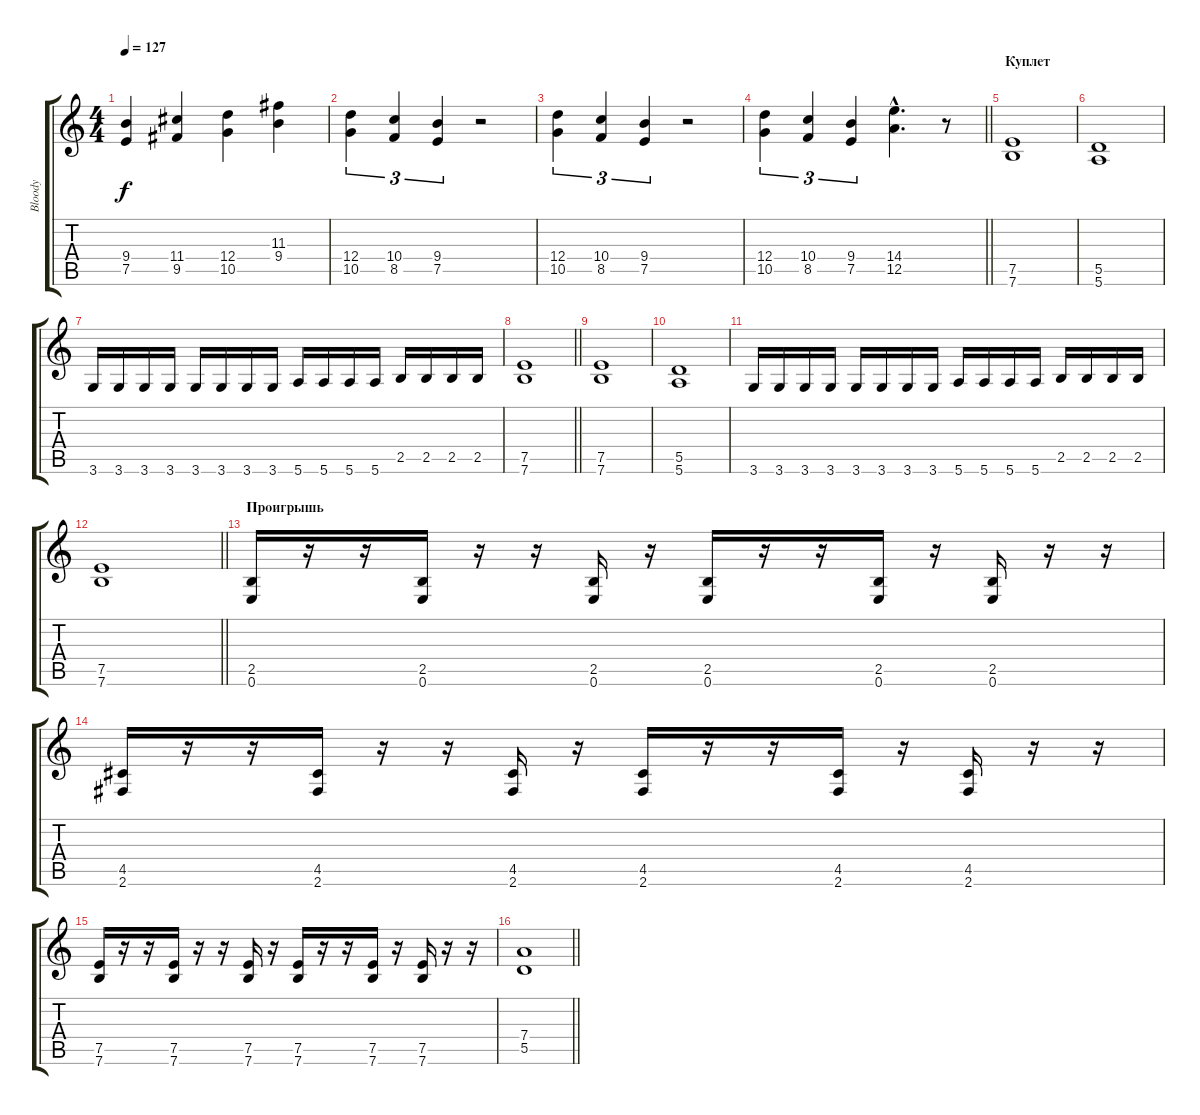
\track ("Bloody" "Bloody") {instrument overdrivenguitar}
\staff {score tabs}
\tuning (E4 B3 G3 D3 A2 E2) {hide}
\ts (4 4)
\tempo 127
\clef g2
\ks c
(9.4 7.5).4{dy f} (11.4 9.5).4 (12.4 10.5).4 (11.3 9.4).4 |
(12.4 10.5).4{tu (3 2)} (10.4 8.5).4{tu (3 2)} (9.4 7.5).4{tu (3 2)} r.2 |
(12.4 10.5).4{tu (3 2)} (10.4 8.5).4{tu (3 2)} (9.4 7.5).4{tu (3 2)} r.2 |
\barLineRight lightlight
(12.4 10.5).4{tu (3 2)} (10.4 8.5).4{tu (3 2)} (9.4 7.5).4{tu (3 2)} (14.4{hac} 12.5{hac}).4{d} r.8 |
\section ("" "Куплет")
(7.5 7.6).1 |
(5.5 5.6).1 |
3.6.16 3.6.16 3.6.16 3.6.16 3.6.16 3.6.16 3.6.16 3.6.16 5.6.16 5.6.16 5.6.16 5.6.16 2.5.16 2.5.16 2.5.16 2.5.16 |
\barLineRight lightlight
(7.5 7.6).1 |
(7.5 7.6).1 |
(5.5 5.6).1 |
3.6.16 3.6.16 3.6.16 3.6.16 3.6.16 3.6.16 3.6.16 3.6.16 5.6.16 5.6.16 5.6.16 5.6.16 2.5.16 2.5.16 2.5.16 2.5.16 |
\barLineRight lightlight
(7.5 7.6).1 |
\section ("" "Проигрышь")
(2.5 0.6).16 r.16 r.16 (2.5 0.6).16 r.16 r.16 (2.5 0.6).16 r.16 (2.5 0.6).16 r.16 r.16 (2.5 0.6).16 r.16 (2.5 0.6).16 r.16 r.16 |
(4.5 2.6).16 r.16 r.16 (4.5 2.6).16 r.16 r.16 (4.5 2.6).16 r.16 (4.5 2.6).16 r.16 r.16 (4.5 2.6).16 r.16 (4.5 2.6).16 r.16 r.16 |
(7.5 7.6).16 r.16 r.16 (7.5 7.6).16 r.16 r.16 (7.5 7.6).16 r.16 (7.5 7.6).16 r.16 r.16 (7.5 7.6).16 r.16 (7.5 7.6).16 r.16 r.16 |
\barLineRight lightlight
(7.4 5.5).1
